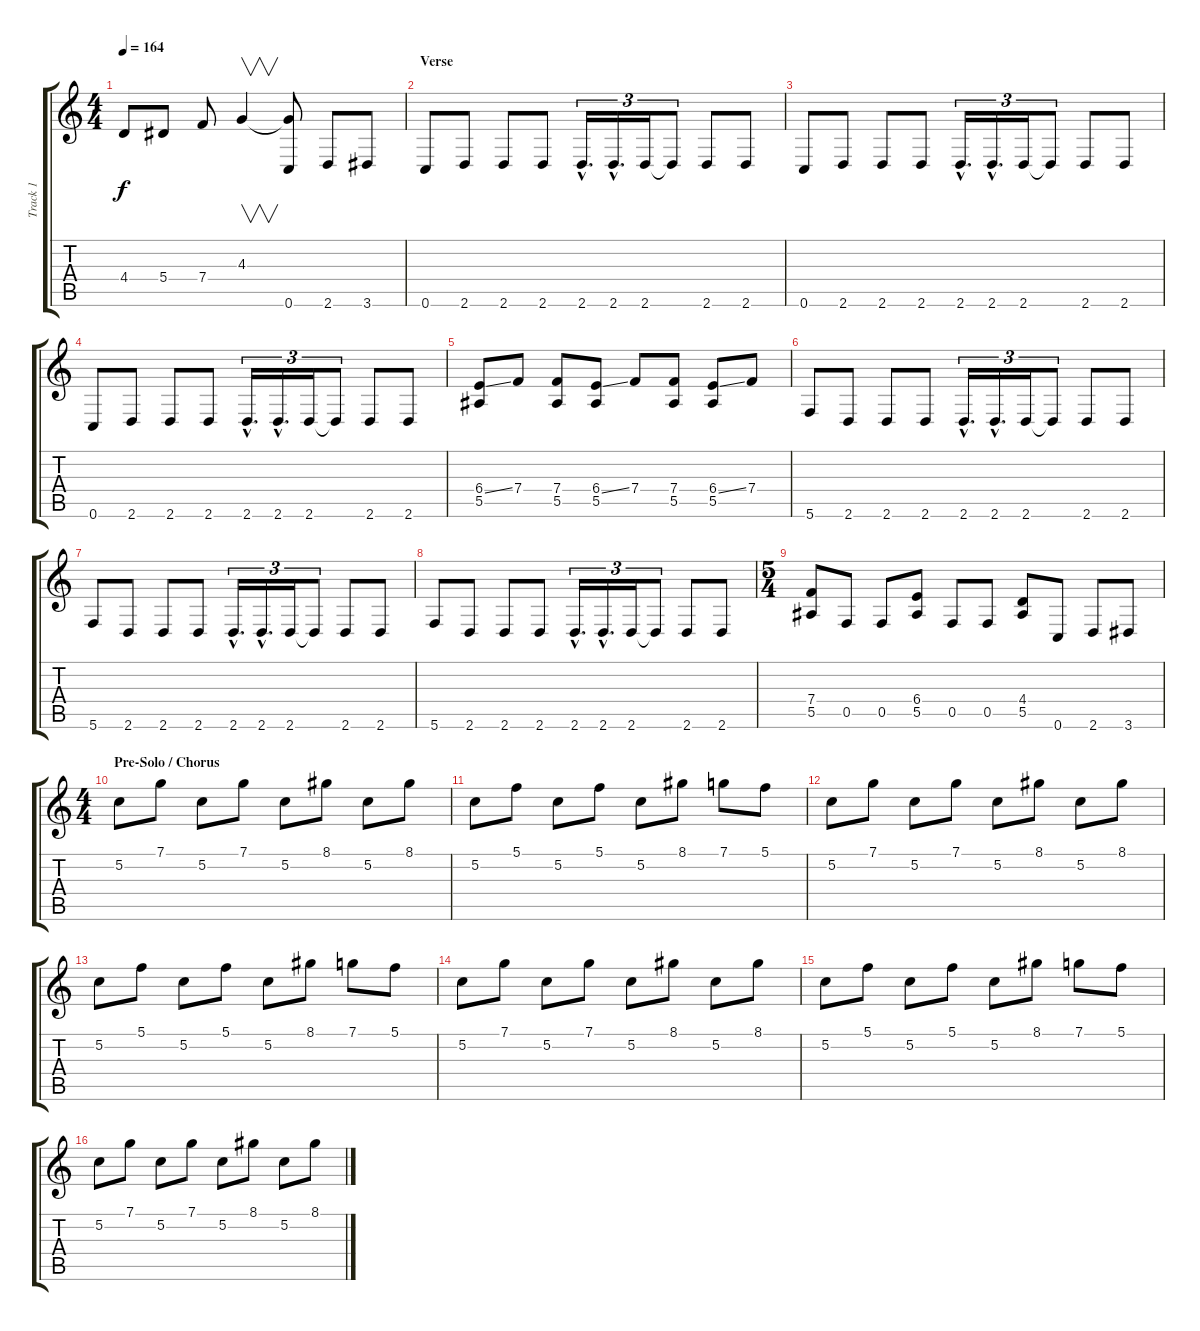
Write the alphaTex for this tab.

\track ("Track 1" "Track 1") {instrument overdrivenguitar}
\staff {score tabs}
\tuning (C4 G3 Eb3 Bb2 F2 C2) {hide}
\ts (4 4)
\tempo 164
\clef g2
\ks c
4.4.8{dy f} 5.4.8 7.4.8 4.3.4{v} (4.3{t} 0.6).8 2.6.8 3.6.8 |
\section ("" "Verse")
0.6.8 2.6.8 2.6.8 2.6.8 2.6{hac}.16{d tu (3 2)} 2.6{hac}.16{d tu (3 2)} 2.6.16{tu (3 2)} 2.6{t}.8{tu (3 2)} 2.6.8 2.6.8 |
0.6.8 2.6.8 2.6.8 2.6.8 2.6{hac}.16{d tu (3 2)} 2.6{hac}.16{d tu (3 2)} 2.6.16{tu (3 2)} 2.6{t}.8{tu (3 2)} 2.6.8 2.6.8 |
0.6.8 2.6.8 2.6.8 2.6.8 2.6{hac}.16{d tu (3 2)} 2.6{hac}.16{d tu (3 2)} 2.6.16{tu (3 2)} 2.6{t}.8{tu (3 2)} 2.6.8 2.6.8 |
(6.4{ss} 5.5).8 7.4.8 (7.4 5.5).8 (6.4{ss} 5.5).8 7.4.8 (7.4 5.5).8 (6.4{ss} 5.5).8 7.4.8 |
5.6.8 2.6.8 2.6.8 2.6.8 2.6{hac}.16{d tu (3 2)} 2.6{hac}.16{d tu (3 2)} 2.6.16{tu (3 2)} 2.6{t}.8{tu (3 2)} 2.6.8 2.6.8 |
5.6.8 2.6.8 2.6.8 2.6.8 2.6{hac}.16{d tu (3 2)} 2.6{hac}.16{d tu (3 2)} 2.6.16{tu (3 2)} 2.6{t}.8{tu (3 2)} 2.6.8 2.6.8 |
5.6.8 2.6.8 2.6.8 2.6.8 2.6{hac}.16{d tu (3 2)} 2.6{hac}.16{d tu (3 2)} 2.6.16{tu (3 2)} 2.6{t}.8{tu (3 2)} 2.6.8 2.6.8 |
\ts (5 4)
(7.4 5.5).8 0.5.8 0.5.8 (6.4 5.5).8 0.5.8 0.5.8 (4.4 5.5).8 0.6.8 2.6.8 3.6.8 |
\ts (4 4)
\section ("" "Pre-Solo / Chorus")
5.2.8 7.1.8 5.2.8 7.1.8 5.2.8 8.1.8 5.2.8 8.1.8 |
5.2.8 5.1.8 5.2.8 5.1.8 5.2.8 8.1.8 7.1.8 5.1.8 |
5.2.8 7.1.8 5.2.8 7.1.8 5.2.8 8.1.8 5.2.8 8.1.8 |
5.2.8 5.1.8 5.2.8 5.1.8 5.2.8 8.1.8 7.1.8 5.1.8 |
5.2.8 7.1.8 5.2.8 7.1.8 5.2.8 8.1.8 5.2.8 8.1.8 |
5.2.8 5.1.8 5.2.8 5.1.8 5.2.8 8.1.8 7.1.8 5.1.8 |
5.2.8 7.1.8 5.2.8 7.1.8 5.2.8 8.1.8 5.2.8 8.1.8
